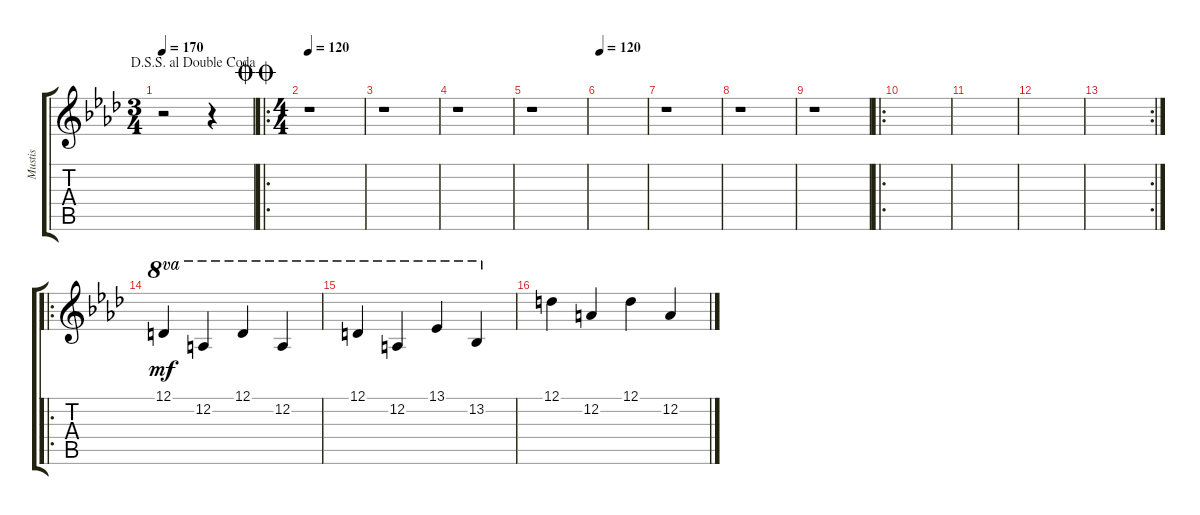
\track ("Mustis" "Mustis") {instrument stringensemble1}
\staff {score tabs}
\tuning (D4 A3 F3 C3 G2 D2) {hide}
\ts (3 4)
\jump dalsegnosegnoaldoublecoda
\tempo 170
\clef g2
\ks ab
r.2{dy f} r.4 |
\ro
\ts (4 4)
\jump doublecoda
\tempo 130
\tempo 120
r.1 |
r.1 |
r.1 |
r.1 |
\tempo 130
\tempo 120
|
r.1 |
r.1 |
r.1 |
\ro
|
|
|
\rc 2
|
\ro
12.1.4{ot 8va dy mf} 12.2.4{ot 8va} 12.1.4{ot 8va} 12.2.4{ot 8va} |
12.1.4{ot 8va} 12.2.4{ot 8va} 13.1.4{ot 8va} 13.2.4{ot 8va} |
12.1.4 12.2.4 12.1.4 12.2.4
